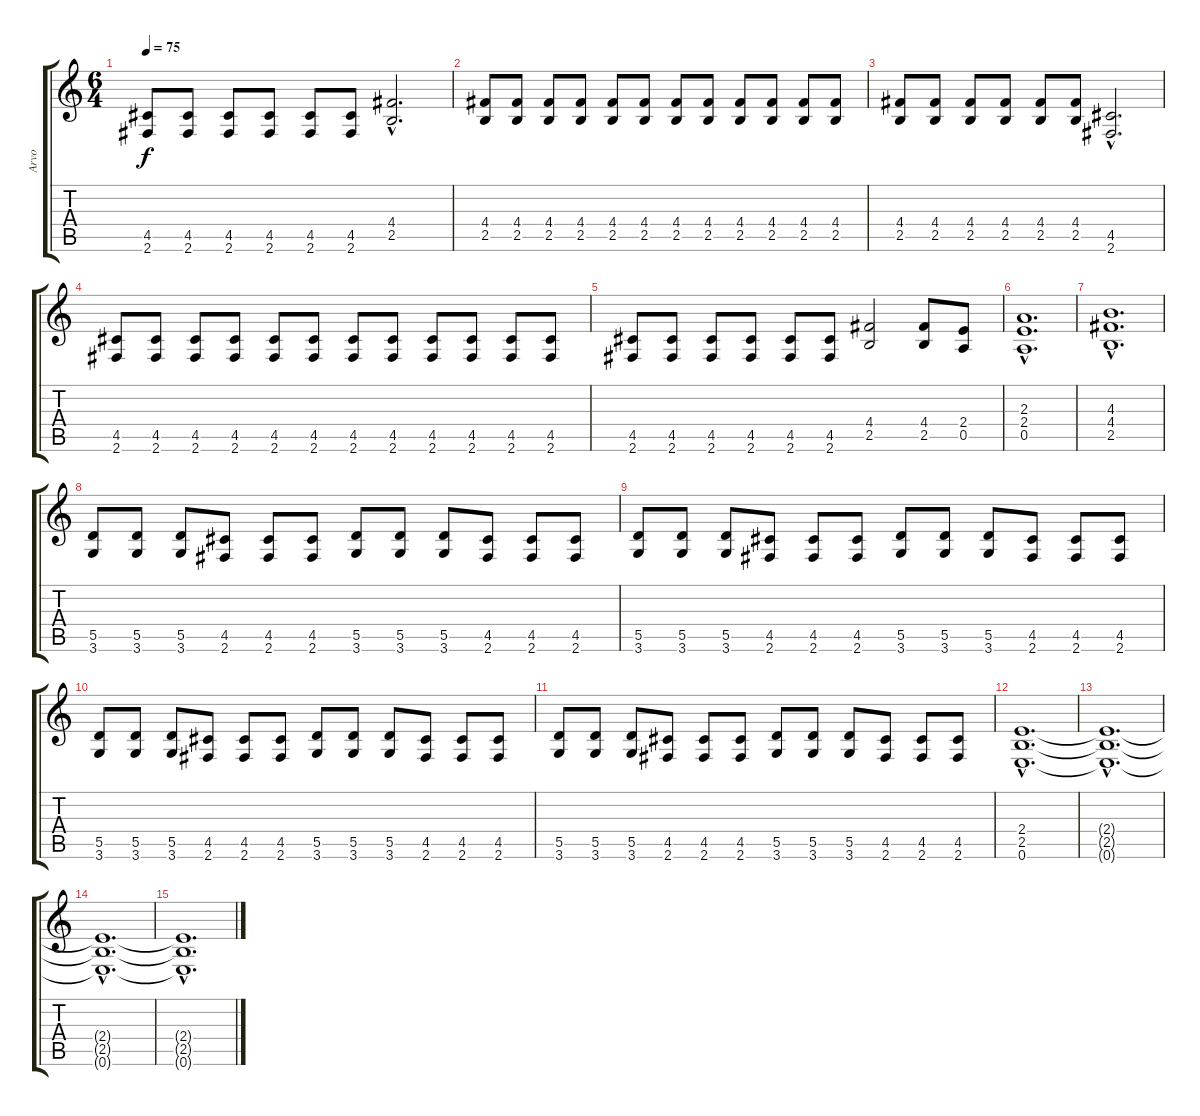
\track ("Arvo" "Arvo") {instrument distortionguitar}
\staff {score tabs}
\tuning (E4 B3 G3 D3 A2 E2) {hide}
\ts (6 4)
\tempo 75
\clef g2
\ks c
(4.5 2.6).8{dy f} (4.5 2.6).8 (4.5 2.6).8 (4.5 2.6).8 (4.5 2.6).8 (4.5 2.6).8 (4.4{hac} 2.5{hac}).2{d} |
(4.4 2.5).8 (4.4 2.5).8 (4.4 2.5).8 (4.4 2.5).8 (4.4 2.5).8 (4.4 2.5).8 (4.4 2.5).8 (4.4 2.5).8 (4.4 2.5).8 (4.4 2.5).8 (4.4 2.5).8 (4.4 2.5).8 |
(4.4 2.5).8 (4.4 2.5).8 (4.4 2.5).8 (4.4 2.5).8 (4.4 2.5).8 (4.4 2.5).8 (4.5{hac} 2.6{hac}).2{d} |
(4.5 2.6).8 (4.5 2.6).8 (4.5 2.6).8 (4.5 2.6).8 (4.5 2.6).8 (4.5 2.6).8 (4.5 2.6).8 (4.5 2.6).8 (4.5 2.6).8 (4.5 2.6).8 (4.5 2.6).8 (4.5 2.6).8 |
(4.5 2.6).8 (4.5 2.6).8 (4.5 2.6).8 (4.5 2.6).8 (4.5 2.6).8 (4.5 2.6).8 (4.4 2.5).2 (4.4 2.5).8 (2.4 0.5).8 |
(2.3{hac} 2.4{hac} 0.5{hac}).1{d} |
(4.3{hac} 4.4{hac} 2.5{hac}).1{d} |
(5.5 3.6).8 (5.5 3.6).8 (5.5 3.6).8 (4.5 2.6).8 (4.5 2.6).8 (4.5 2.6).8 (5.5 3.6).8 (5.5 3.6).8 (5.5 3.6).8 (4.5 2.6).8 (4.5 2.6).8 (4.5 2.6).8 |
(5.5 3.6).8 (5.5 3.6).8 (5.5 3.6).8 (4.5 2.6).8 (4.5 2.6).8 (4.5 2.6).8 (5.5 3.6).8 (5.5 3.6).8 (5.5 3.6).8 (4.5 2.6).8 (4.5 2.6).8 (4.5 2.6).8 |
(5.5 3.6).8 (5.5 3.6).8 (5.5 3.6).8 (4.5 2.6).8 (4.5 2.6).8 (4.5 2.6).8 (5.5 3.6).8 (5.5 3.6).8 (5.5 3.6).8 (4.5 2.6).8 (4.5 2.6).8 (4.5 2.6).8 |
(5.5 3.6).8 (5.5 3.6).8 (5.5 3.6).8 (4.5 2.6).8 (4.5 2.6).8 (4.5 2.6).8 (5.5 3.6).8 (5.5 3.6).8 (5.5 3.6).8 (4.5 2.6).8 (4.5 2.6).8 (4.5 2.6).8 |
(2.4{hac} 2.5{hac} 0.6{hac}).1{d} |
(2.4{hac t} 2.5{hac t} 0.6{hac t}).1{d} |
(2.4{hac t} 2.5{hac t} 0.6{hac t}).1{d} |
(2.4{hac t} 2.5{hac t} 0.6{hac t}).1{d}
